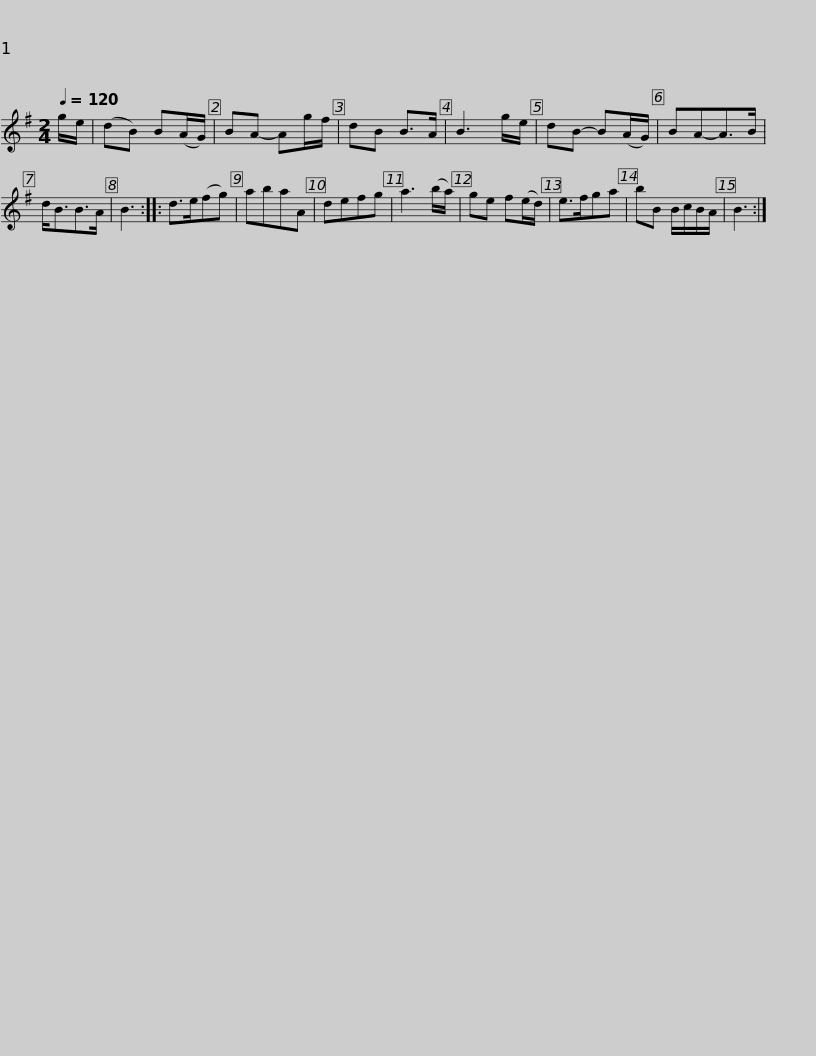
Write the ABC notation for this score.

X:1
L:1/8
Q:1/4=120
M:2/4
I:linebreak $
K:G
V:1 treble
V:1
 g/e/ | (dB) B(A/G/) | BA- Ag/f/ | dB B>A | B3 g/e/ | %5
 dB- B(A/G/) | BA-A>B | d<BB>A | B3 :: d>e(fg) |$ %10
 abaA | defg | a3 (b/a/) | ge f(e/d/) | e>fga | %15
 bB B/c/B/A/ | B3 :| %17
